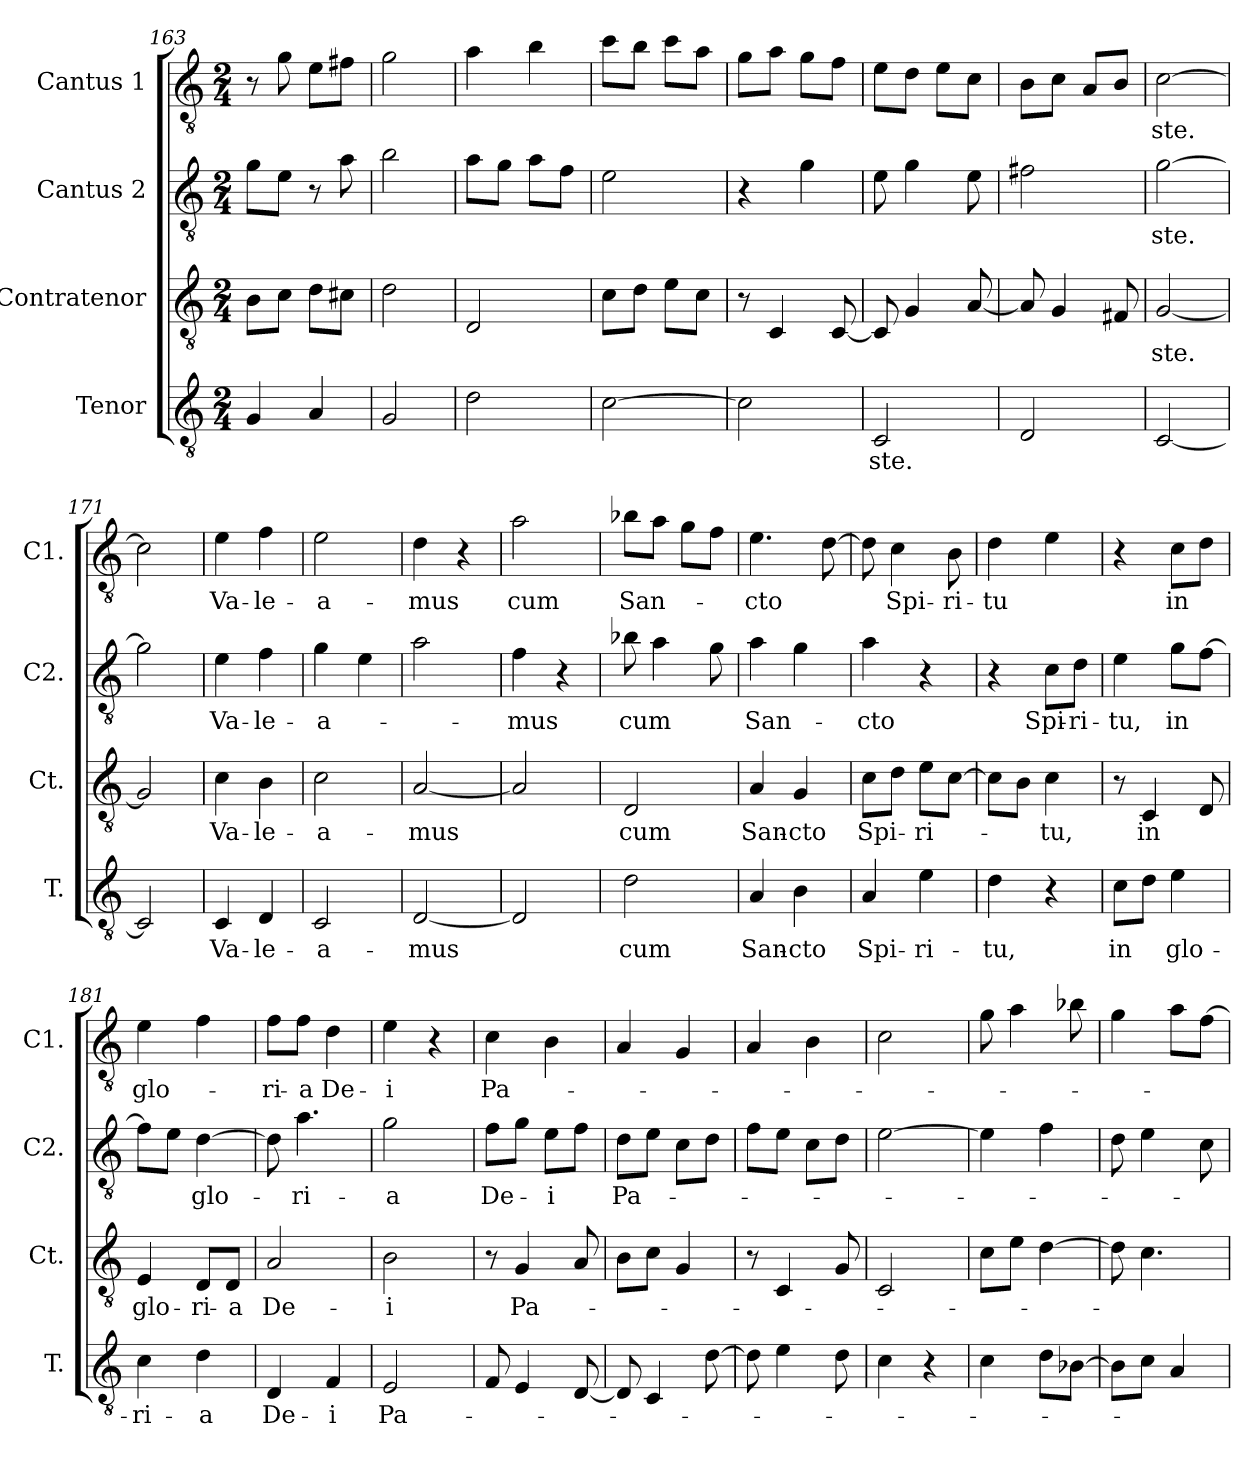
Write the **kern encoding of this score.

**kern	**text	**kern	**text	**kern	**text	**kern	**text
*part4	*part4	*part3	*part3	*part2	*part2	*part1	*part1
*staff4	*staff4	*staff3	*staff3	*staff2	*staff2	*staff1	*staff1
*I"Tenor	*	*I"Contratenor	*	*I"Cantus 2	*	*I"Cantus 1	*
*I'T.	*	*I'Ct.	*	*I'C2.	*	*I'C1.	*
*clefGv2	*	*clefGv2	*	*clefGv2	*	*clefGv2	*
*k[]	*	*k[]	*	*k[]	*	*k[]	*
*C:	*	*C:	*	*C:	*	*C:	*
*M2/4	*	*M2/4	*	*M2/4	*	*M2/4	*
=163	=163	=163	=163	=163	=163	=163	=163
4G/	.	8B\L	.	8g\L	.	8r	.
.	.	8c\J	.	8e\J	.	8g\	.
4A/	.	8d\L	.	8r	.	8e\L	.
.	.	8c#X\J	.	8a\	.	8f#X\J	.
=164	=164	=164	=164	=164	=164	=164	=164
2G/	.	2d\	.	2b\	.	2g\	.
!!LO:LB:g=z
=165	=165	=165	=165	=165	=165	=165	=165
2d\	.	2D/	.	8a\L	.	4a\	.
.	.	.	.	8g\J	.	.	.
.	.	.	.	8a\L	.	4b\	.
.	.	.	.	8f\J	.	.	.
=166	=166	=166	=166	=166	=166	=166	=166
[2c\	.	8c\L	.	2e\	.	8cc\L	.
.	.	8d\J	.	.	.	8b\J	.
.	.	8e\L	.	.	.	8cc\L	.
.	.	8c\J	.	.	.	8a\J	.
=167	=167	=167	=167	=167	=167	=167	=167
2c\]	.	8r	.	4r	.	8g\L	.
.	.	4C/	.	.	.	8a\J	.
.	.	.	.	4g\	.	8g\L	.
.	.	[8C/	.	.	.	8f\J	.
=168	=168	=168	=168	=168	=168	=168	=168
2C/	ste.	8C/]	.	8e\	.	8e\L	.
.	.	4G/	.	4g\	.	8d\J	.
.	.	.	.	.	.	8e\L	.
.	.	[8A/	.	8e\	.	8c\J	.
=169	=169	=169	=169	=169	=169	=169	=169
2D/	.	8A/]	.	2f#X\	.	8B\L	.
.	.	4G/	.	.	.	8c\J	.
.	.	.	.	.	.	8A/L	.
.	.	8F#X/	.	.	.	8B/J	.
=170	=170	=170	=170	=170	=170	=170	=170
[2C/	.	[2G/	ste.	[2g\	-ste.	[2c\	-ste.
=171	=171	=171	=171	=171	=171	=171	=171
2C/]	.	2G/]	.	2g\]	.	2c\]	.
=172	=172	=172	=172	=172	=172	=172	=172
4C/	Va-	4c\	Va-	4e\	Va-	4e\	Va-
4D/	-le-	4B\	-le-	4f\	-le-	4f\	-le-
=173	=173	=173	=173	=173	=173	=173	=173
2C/	-a-	2c\	-a-	4g\	-a-	2e\	-a-
.	.	.	.	4e\	.	.	.
=174	=174	=174	=174	=174	=174	=174	=174
[2D/	-mus	[2A/	-mus	2a\	.	4d\	-mus
.	.	.	.	.	.	4r	.
!!LO:PB:g=z
=175	=175	=175	=175	=175	=175	=175	=175
2D/]	.	2A/]	.	4f\	-mus	2a\	cum
.	.	.	.	4r	.	.	.
=176	=176	=176	=176	=176	=176	=176	=176
2d\	cum	2D/	cum	8b-X\	cum	8b-X\L	San-
.	.	.	.	4a\	.	8a\J	.
.	.	.	.	.	.	8g\L	.
.	.	.	.	8g\	.	8f\J	.
=177	=177	=177	=177	=177	=177	=177	=177
4A/	San-	4A/	San-	4a\	San-	4.e\	-cto
4B\	-cto	4G/	-cto	4g\	.	.	.
.	.	.	.	.	.	[8d\	.
=178	=178	=178	=178	=178	=178	=178	=178
4A/	Spi-	8c\L	Spi-	4a\	-cto	8d\]	.
.	.	8d\J	.	.	.	4c\	Spi-
4e\	-ri-	8e\L	-ri-	4r	.	.	.
.	.	[8c\J	.	.	.	8B\	-ri-
=179	=179	=179	=179	=179	=179	=179	=179
4d\	-tu,	8c\L]	.	4r	.	4d\	-tu
.	.	8B\J	.	.	.	.	.
4r	.	4c\	-tu,	8c\L	Spi-	4e\	.
.	.	.	.	8d\J	-ri-	.	.
=180	=180	=180	=180	=180	=180	=180	=180
8c\L	in	8r	.	4e\	-tu,	4r	.
8d\J	.	4C/	in	.	.	.	.
4e\	glo-	.	.	8g\L	in	8c\L	in
.	.	8D/	.	[8f\J	.	8d\J	.
=181	=181	=181	=181	=181	=181	=181	=181
4c\	-ri-	4E/	glo-	8f\L]	.	4e\	glo-
.	.	.	.	8e\J	.	.	.
4d\	-a	8D/L	-ri-	[4d\	glo-	4f\	.
.	.	8D/J	-a	.	.	.	.
!!LO:LB:g=z
=182	=182	=182	=182	=182	=182	=182	=182
4D/	De-	2A/	De-	8d\]	.	8f\L	-ri-
.	.	.	.	4.a\	-ri-	8f\J	-a
4F/	-i	.	.	.	.	4d\	De-
=183	=183	=183	=183	=183	=183	=183	=183
2E/	Pa-	2B\	-i	2g\	-a	4e\	-i
.	.	.	.	.	.	4r	.
=184	=184	=184	=184	=184	=184	=184	=184
8F/	.	8r	.	8f\L	De-	4c\	Pa-
4E/	.	4G/	Pa-	8g\J	.	.	.
.	.	.	.	8e\L	-i	4B\	.
[8D/	.	8A/	.	8f\J	.	.	.
=185	=185	=185	=185	=185	=185	=185	=185
8D/]	.	8B\L	.	8d\L	Pa-	4A/	.
4C/	.	8c\J	.	8e\J	.	.	.
.	.	4G/	.	8c\L	.	4G/	.
[8d\	.	.	.	8d\J	.	.	.
=186	=186	=186	=186	=186	=186	=186	=186
8d\]	.	8r	.	8f\L	.	4A/	.
4e\	.	4C/	.	8e\J	.	.	.
.	.	.	.	8c\L	.	4B\	.
8d\	.	8G/	.	8d\J	.	.	.
=187	=187	=187	=187	=187	=187	=187	=187
4c\	.	2C/	.	[2e\	.	2c\	.
4r	.	.	.	.	.	.	.
=188	=188	=188	=188	=188	=188	=188	=188
4c\	.	8c\L	.	4e\]	.	8g\	.
.	.	8e\J	.	.	.	4a\	.
8d\L	.	[4d\	.	4f\	.	.	.
[8B-X\J	.	.	.	.	.	8b-X\	.
=189	=189	=189	=189	=189	=189	=189	=189
8B-\L]	.	8d\]	.	8d\	.	4g\	.
8c\J	.	4.c\	.	4e\	.	.	.
4A/	.	.	.	.	.	8a\L	.
.	.	.	.	8c\	.	[8f\J	.
=	=	=	=	=	=	=	=
*-	*-	*-	*-	*-	*-	*-	*-
